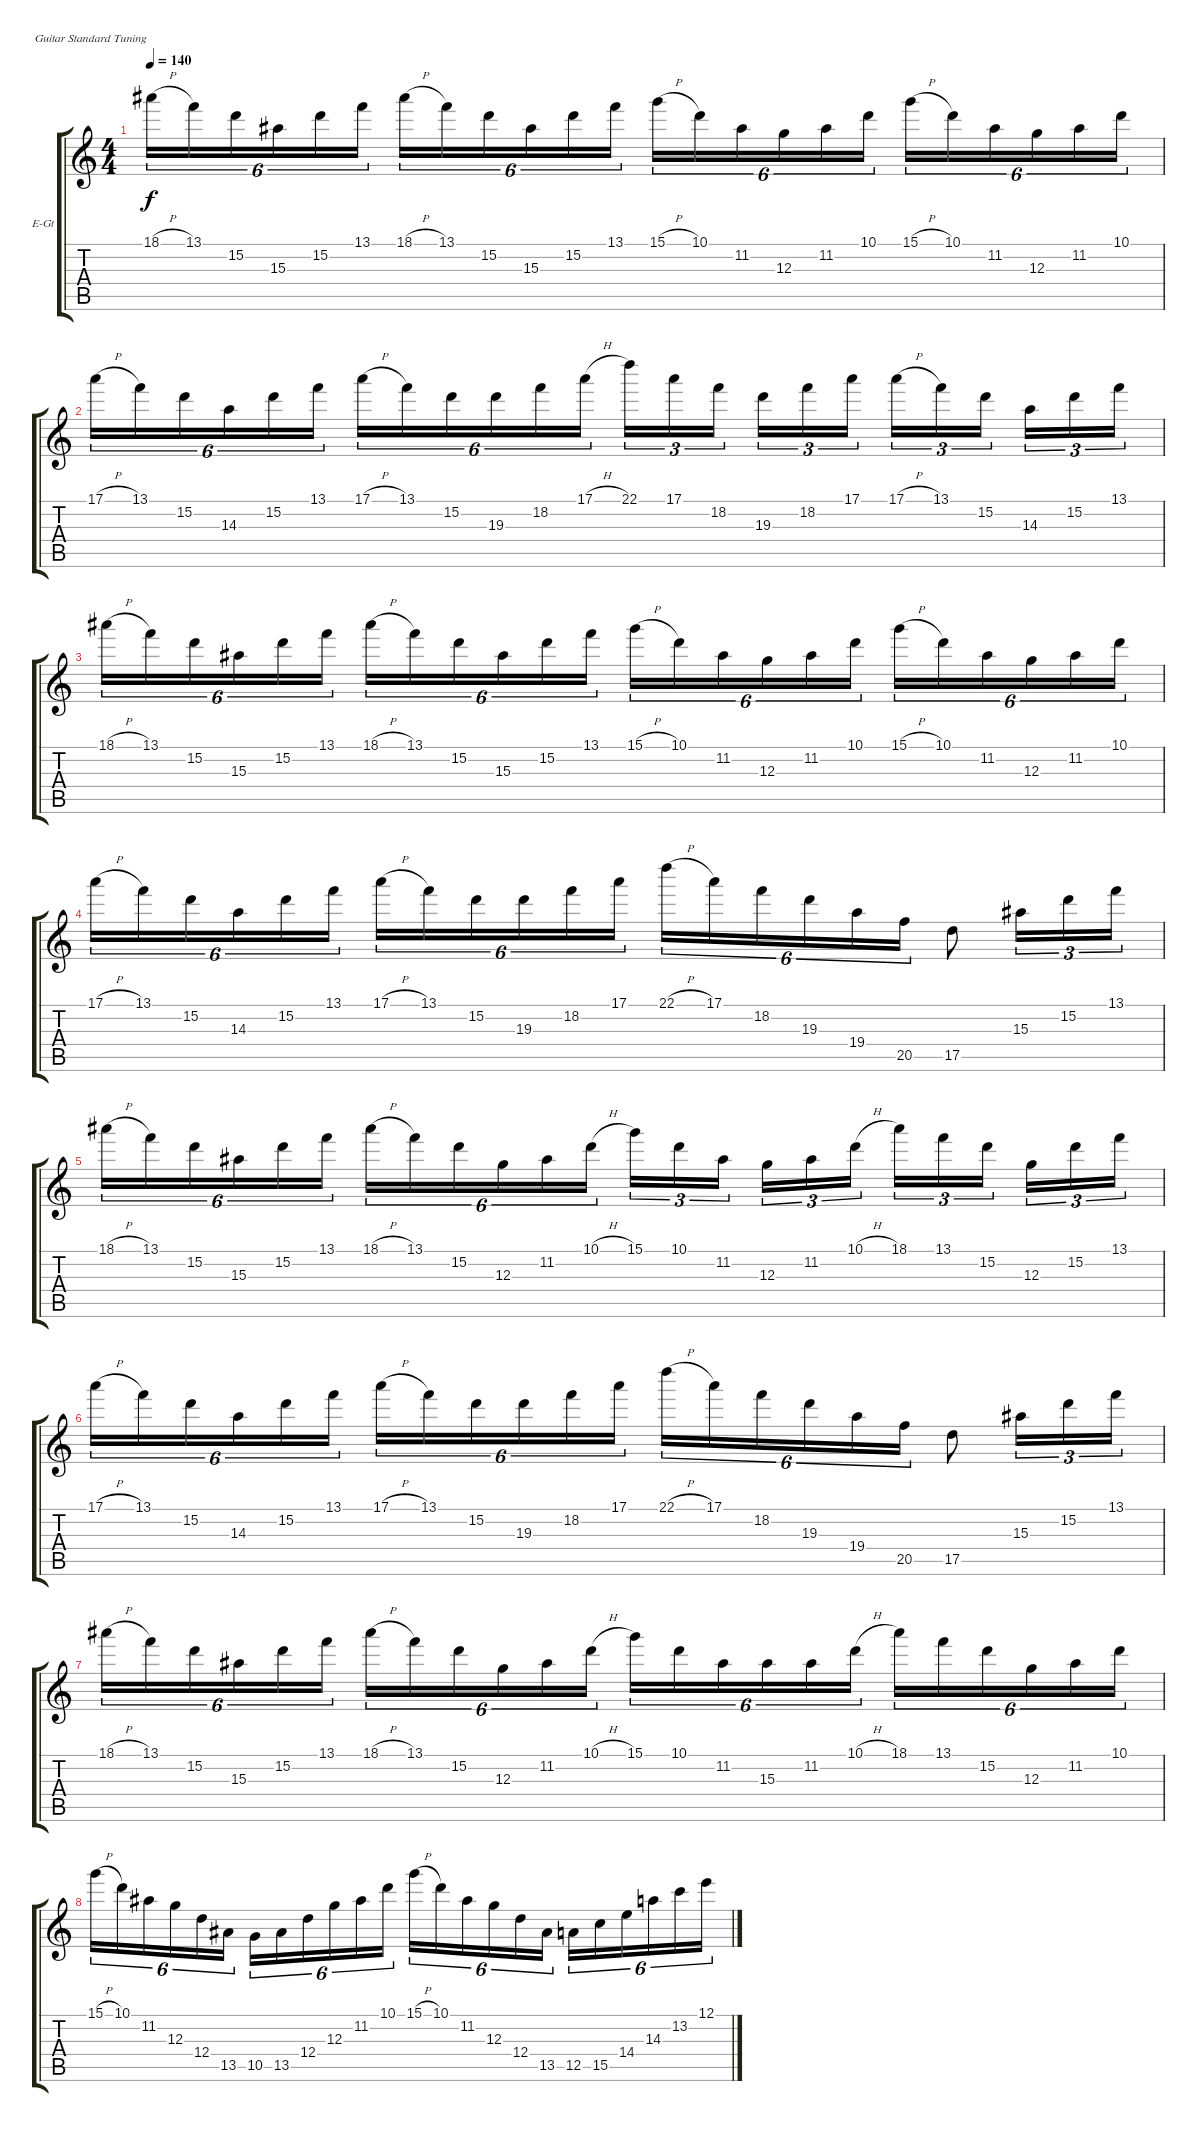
\bracketExtendMode groupsimilarinstruments
\firstSystemTrackNameOrientation horizontal
\otherSystemsTrackNameOrientation horizontal
\track ("Гитара 1" "E-Gt") {instrument distortionguitar}
\staff {score tabs}
\tuning (E4 B3 G3 D3 A2 E2)
\ts (4 4)
\tempo 140
\clef g2
\ks c
18.1{h}.16{tu (6 4) dy f} 13.1.16{tu (6 4)} 15.2.16{tu (6 4)} 15.3.16{tu (6 4)} 15.2.16{tu (6 4)} 13.1.16{tu (6 4)} 18.1{h}.16{tu (6 4)} 13.1.16{tu (6 4)} 15.2.16{tu (6 4)} 15.3.16{tu (6 4)} 15.2.16{tu (6 4)} 13.1.16{tu (6 4)} 15.1{h}.16{tu (6 4)} 10.1.16{tu (6 4)} 11.2.16{tu (6 4)} 12.3.16{tu (6 4)} 11.2.16{tu (6 4)} 10.1.16{tu (6 4)} 15.1{h}.16{tu (6 4)} 10.1.16{tu (6 4)} 11.2.16{tu (6 4)} 12.3.16{tu (6 4)} 11.2.16{tu (6 4)} 10.1.16{tu (6 4)} |
17.1{h}.16{tu (6 4)} 13.1.16{tu (6 4)} 15.2.16{tu (6 4)} 14.3.16{tu (6 4)} 15.2.16{tu (6 4)} 13.1.16{tu (6 4)} 17.1{h}.16{tu (6 4)} 13.1.16{tu (6 4)} 15.2.16{tu (6 4)} 19.3.16{tu (6 4)} 18.2.16{tu (6 4)} 17.1{h}.16{tu (6 4)} 22.1.16{tu (3 2)} 17.1.16{tu (3 2)} 18.2.16{tu (3 2)} 19.3.16{tu (3 2)} 18.2.16{tu (3 2)} 17.1.16{tu (3 2)} 17.1{h}.16{tu (3 2)} 13.1.16{tu (3 2)} 15.2.16{tu (3 2)} 14.3.16{tu (3 2)} 15.2.16{tu (3 2)} 13.1.16{tu (3 2)} |
18.1{h}.16{tu (6 4)} 13.1.16{tu (6 4)} 15.2.16{tu (6 4)} 15.3.16{tu (6 4)} 15.2.16{tu (6 4)} 13.1.16{tu (6 4)} 18.1{h}.16{tu (6 4)} 13.1.16{tu (6 4)} 15.2.16{tu (6 4)} 15.3.16{tu (6 4)} 15.2.16{tu (6 4)} 13.1.16{tu (6 4)} 15.1{h}.16{tu (6 4)} 10.1.16{tu (6 4)} 11.2.16{tu (6 4)} 12.3.16{tu (6 4)} 11.2.16{tu (6 4)} 10.1.16{tu (6 4)} 15.1{h}.16{tu (6 4)} 10.1.16{tu (6 4)} 11.2.16{tu (6 4)} 12.3.16{tu (6 4)} 11.2.16{tu (6 4)} 10.1.16{tu (6 4)} |
17.1{h}.16{tu (6 4)} 13.1.16{tu (6 4)} 15.2.16{tu (6 4)} 14.3.16{tu (6 4)} 15.2.16{tu (6 4)} 13.1.16{tu (6 4)} 17.1{h}.16{tu (6 4)} 13.1.16{tu (6 4)} 15.2.16{tu (6 4)} 19.3.16{tu (6 4)} 18.2.16{tu (6 4)} 17.1.16{tu (6 4)} 22.1{h}.16{tu (6 4)} 17.1.16{tu (6 4)} 18.2.16{tu (6 4)} 19.3.16{tu (6 4)} 19.4.16{tu (6 4)} 20.5.16{tu (6 4)} 17.5.8 15.3.16{tu (3 2)} 15.2.16{tu (3 2)} 13.1.16{tu (3 2)} |
18.1{h}.16{tu (6 4)} 13.1.16{tu (6 4)} 15.2.16{tu (6 4)} 15.3.16{tu (6 4)} 15.2.16{tu (6 4)} 13.1.16{tu (6 4)} 18.1{h}.16{tu (6 4)} 13.1.16{tu (6 4)} 15.2.16{tu (6 4)} 12.3.16{tu (6 4)} 11.2.16{tu (6 4)} 10.1{h}.16{tu (6 4)} 15.1.16{tu (3 2)} 10.1.16{tu (3 2)} 11.2.16{tu (3 2)} 12.3.16{tu (3 2)} 11.2.16{tu (3 2)} 10.1{h}.16{tu (3 2)} 18.1.16{tu (3 2)} 13.1.16{tu (3 2)} 15.2.16{tu (3 2)} 12.3.16{tu (3 2)} 15.2.16{tu (3 2)} 13.1.16{tu (3 2)} |
17.1{h}.16{tu (6 4)} 13.1.16{tu (6 4)} 15.2.16{tu (6 4)} 14.3.16{tu (6 4)} 15.2.16{tu (6 4)} 13.1.16{tu (6 4)} 17.1{h}.16{tu (6 4)} 13.1.16{tu (6 4)} 15.2.16{tu (6 4)} 19.3.16{tu (6 4)} 18.2.16{tu (6 4)} 17.1.16{tu (6 4)} 22.1{h}.16{tu (6 4)} 17.1.16{tu (6 4)} 18.2.16{tu (6 4)} 19.3.16{tu (6 4)} 19.4.16{tu (6 4)} 20.5.16{tu (6 4)} 17.5.8 15.3.16{tu (3 2)} 15.2.16{tu (3 2)} 13.1.16{tu (3 2)} |
18.1{h}.16{tu (6 4)} 13.1.16{tu (6 4)} 15.2.16{tu (6 4)} 15.3.16{tu (6 4)} 15.2.16{tu (6 4)} 13.1.16{tu (6 4)} 18.1{h}.16{tu (6 4)} 13.1.16{tu (6 4)} 15.2.16{tu (6 4)} 12.3.16{tu (6 4)} 11.2.16{tu (6 4)} 10.1{h}.16{tu (6 4)} 15.1.16{tu (6 4)} 10.1.16{tu (6 4)} 11.2.16{tu (6 4)} 15.3.16{tu (6 4)} 11.2.16{tu (6 4)} 10.1{h}.16{tu (6 4)} 18.1.16{tu (6 4)} 13.1.16{tu (6 4)} 15.2.16{tu (6 4)} 12.3.16{tu (6 4)} 11.2.16{tu (6 4)} 10.1.16{tu (6 4)} |
15.1{h}.16{tu (6 4)} 10.1.16{tu (6 4)} 11.2.16{tu (6 4)} 12.3.16{tu (6 4)} 12.4.16{tu (6 4)} 13.5.16{tu (6 4)} 10.5.16{tu (6 4)} 13.5.16{tu (6 4)} 12.4.16{tu (6 4)} 12.3.16{tu (6 4)} 11.2.16{tu (6 4)} 10.1.16{tu (6 4)} 15.1{h}.16{tu (6 4)} 10.1.16{tu (6 4)} 11.2.16{tu (6 4)} 12.3.16{tu (6 4)} 12.4.16{tu (6 4)} 13.5.16{tu (6 4)} 12.5.16{tu (6 4)} 15.5.16{tu (6 4)} 14.4.16{tu (6 4)} 14.3.16{tu (6 4)} 13.2.16{tu (6 4)} 12.1.16{tu (6 4)}
